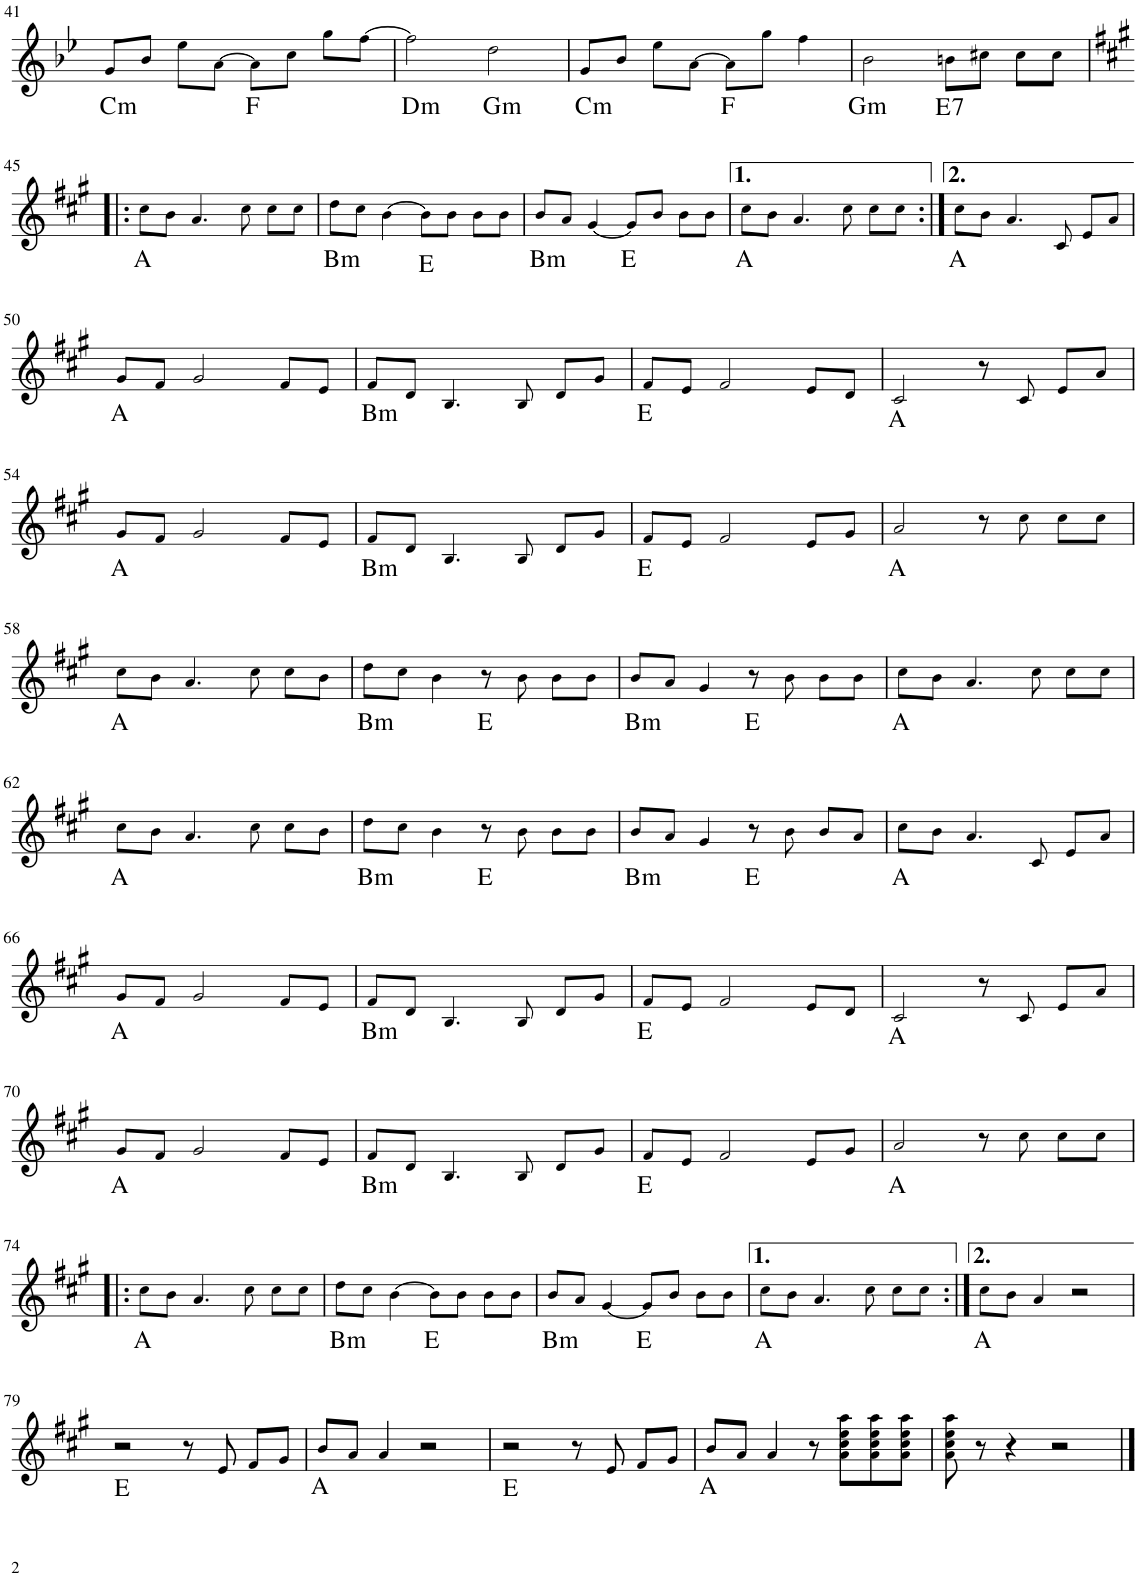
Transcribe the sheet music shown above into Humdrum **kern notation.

**kern	**harte
*part1	*part1
*staff1	*
*I"Piano	*
*I'Pno.	*
!!LO:PB:g=z
*clefG2	*
*k[b-e-]	*
*M4/4	*
=41	=41
!	!LO:H:kt=m
8g!/L	C:min
8b-!/J	.
8ee-!\L	.
[8a!\J	.
!	!LO:H:kt=N.C.
8a!\L]	N
8cc!\J	.
8gg!\L	.
[8ff!\J	.
=42	=42
!	!LO:H:kt=m
2ff!\]	D:min
!	!LO:H:kt=m
2dd!\	G:min
=43	=43
!	!LO:H:kt=m
8g!/L	C:min
8b-!/J	.
8ee-!\L	.
[8a!\J	.
!	!LO:H:kt=N.C.
8a!\L]	N
8gg!\J	.
4ff!\	.
=44	=44
!	!LO:H:kt=m
2b-!\	G:min
!	!LO:H:kt=7
8bn!\L	E:7
8cc#X!\J	.
8cc#!\L	.
8cc#!\J	.
!!LO:LB:g=z
=45!|:	=45!|:
*k[f#c#g#]	*
!	!LO:H:kt=N.C.
8cc#!\L	N
8b!\J	.
4.a!/	.
8cc#!\	.
8cc#!\L	.
8cc#!\J	.
=46	=46
!	!LO:H:kt=m
8dd!\L	B:min
8cc#!\J	.
[4b!\	.
!	!LO:H:kt=N.C.
8b!\L]	N
8b!\J	.
8b!\L	.
8b!\J	.
=47	=47
!	!LO:H:kt=m
8b!/L	B:min
8a!/J	.
[4g#!/	.
!	!LO:H:kt=N.C.
8g#!/L]	N
8b!/J	.
8b!\L	.
8b!\J	.
=48	=48
!	!LO:H:kt=N.C.
8cc#!\L	N
8b!\J	.
4.a!/	.
8cc#!\	.
8cc#!\L	.
8cc#!\J	.
=49:|!	=49:|!
!	!LO:H:kt=N.C.
8cc#!\L	N
8b!\J	.
4.a!/	.
8c#!/	.
8e!/L	.
8a!/J	.
!!LO:LB:g=z
=50	=50
!	!LO:H:kt=N.C.
8g#!/L	N
8f#!/J	.
2g#!/	.
8f#!/L	.
8e!/J	.
=51	=51
!	!LO:H:kt=m
8f#!/L	B:min
8d!/J	.
4.B!/	.
8B!/	.
8d!/L	.
8g#!/J	.
=52	=52
!	!LO:H:kt=N.C.
8f#!/L	N
8e!/J	.
2f#!/	.
8e!/L	.
8d!/J	.
=53	=53
!	!LO:H:kt=N.C.
2c#!/	N
8r	.
8c#!/	.
8e!/L	.
8a!/J	.
!!LO:LB:g=z
=54	=54
!	!LO:H:kt=N.C.
8g#!/L	N
8f#!/J	.
2g#!/	.
8f#!/L	.
8e!/J	.
=55	=55
!	!LO:H:kt=m
8f#!/L	B:min
8d!/J	.
4.B!/	.
8B!/	.
8d!/L	.
8g#!/J	.
=56	=56
!	!LO:H:kt=N.C.
8f#!/L	N
8e!/J	.
2f#!/	.
8e!/L	.
8g#!/J	.
=57	=57
!	!LO:H:kt=N.C.
2a!/	N
8r	.
8cc#!\	.
8cc#!\L	.
8cc#!\J	.
!!LO:LB:g=z
=58	=58
!	!LO:H:kt=N.C.
8cc#!\L	N
8b!\J	.
4.a!/	.
8cc#!\	.
8cc#!\L	.
8b!\J	.
=59	=59
!	!LO:H:kt=m
8dd!\L	B:min
8cc#!\J	.
4b!\	.
!	!LO:H:kt=N.C.
8r	N
8b!\	.
8b!\L	.
8b!\J	.
=60	=60
!	!LO:H:kt=m
8b!/L	B:min
8a!/J	.
4g#!/	.
!	!LO:H:kt=N.C.
8r	N
8b!\	.
8b!\L	.
8b!\J	.
=61	=61
!	!LO:H:kt=N.C.
8cc#!\L	N
8b!\J	.
4.a!/	.
8cc#!\	.
8cc#!\L	.
8cc#!\J	.
!!LO:LB:g=z
=62	=62
!	!LO:H:kt=N.C.
8cc#!\L	N
8b!\J	.
4.a!/	.
8cc#!\	.
8cc#!\L	.
8b!\J	.
=63	=63
!	!LO:H:kt=m
8dd!\L	B:min
8cc#!\J	.
4b!\	.
!	!LO:H:kt=N.C.
8r	N
8b!\	.
8b!\L	.
8b!\J	.
=64	=64
!	!LO:H:kt=m
8b!/L	B:min
8a!/J	.
4g#!/	.
!	!LO:H:kt=N.C.
8r	N
8b!\	.
8b!/L	.
8a!/J	.
=65	=65
!	!LO:H:kt=N.C.
8cc#!\L	N
8b!\J	.
4.a!/	.
8c#!/	.
8e!/L	.
8a!/J	.
!!LO:LB:g=z
=66	=66
!	!LO:H:kt=N.C.
8g#!/L	N
8f#!/J	.
2g#!/	.
8f#!/L	.
8e!/J	.
=67	=67
!	!LO:H:kt=m
8f#!/L	B:min
8d!/J	.
4.B!/	.
8B!/	.
8d!/L	.
8g#!/J	.
=68	=68
!	!LO:H:kt=N.C.
8f#!/L	N
8e!/J	.
2f#!/	.
8e!/L	.
8d!/J	.
=69	=69
!	!LO:H:kt=N.C.
2c#!/	N
8r	.
8c#!/	.
8e!/L	.
8a!/J	.
!!LO:LB:g=z
=70	=70
!	!LO:H:kt=N.C.
8g#!/L	N
8f#!/J	.
2g#!/	.
8f#!/L	.
8e!/J	.
=71	=71
!	!LO:H:kt=m
8f#!/L	B:min
8d!/J	.
4.B!/	.
8B!/	.
8d!/L	.
8g#!/J	.
=72	=72
!	!LO:H:kt=N.C.
8f#!/L	N
8e!/J	.
2f#!/	.
8e!/L	.
8g#!/J	.
=73	=73
!	!LO:H:kt=N.C.
2a!/	N
8r	.
8cc#!\	.
8cc#!\L	.
8cc#!\J	.
!!LO:LB:g=z
=74!|:	=74!|:
!	!LO:H:kt=N.C.
8cc#!\L	N
8b!\J	.
4.a!/	.
8cc#!\	.
8cc#!\L	.
8cc#!\J	.
=75	=75
!	!LO:H:kt=m
8dd!\L	B:min
8cc#!\J	.
[4b!\	.
!	!LO:H:kt=N.C.
8b!\L]	N
8b!\J	.
8b!\L	.
8b!\J	.
=76	=76
!	!LO:H:kt=m
8b!/L	B:min
8a!/J	.
[4g#!/	.
!	!LO:H:kt=N.C.
8g#!/L]	N
8b!/J	.
8b!\L	.
8b!\J	.
=77	=77
!	!LO:H:kt=N.C.
8cc#!\L	N
8b!\J	.
4.a!/	.
8cc#!\	.
8cc#!\L	.
8cc#!\J	.
=78:|!	=78:|!
!	!LO:H:kt=N.C.
8cc#!\L	N
8b!\J	.
4a!/	.
2r	.
!!LO:LB:g=z
=79	=79
2r	E:maj
8r	.
8e!/	.
8f#!/L	.
8g#!/J	.
=80	=80
8b!/L	A:maj
8a!/J	.
4a!/	.
2r	.
=81	=81
2r	E:maj
8r	.
8e!/	.
8f#!/L	.
8g#!/J	.
=82	=82
8b!/L	A:maj
8a!/J	.
4a!/	.
8r	.
8a!\ 8cc#!\ 8ee!\ 8aa!\L	.
8a!\ 8cc#!\ 8ee!\ 8aa!\	.
8a!\ 8cc#!\ 8ee!\ 8aa!\J	.
=83	=83
8a!\ 8cc#!\ 8ee!\ 8aa!\	.
8r	.
4r	.
2r	.
==	==
*-	*-
